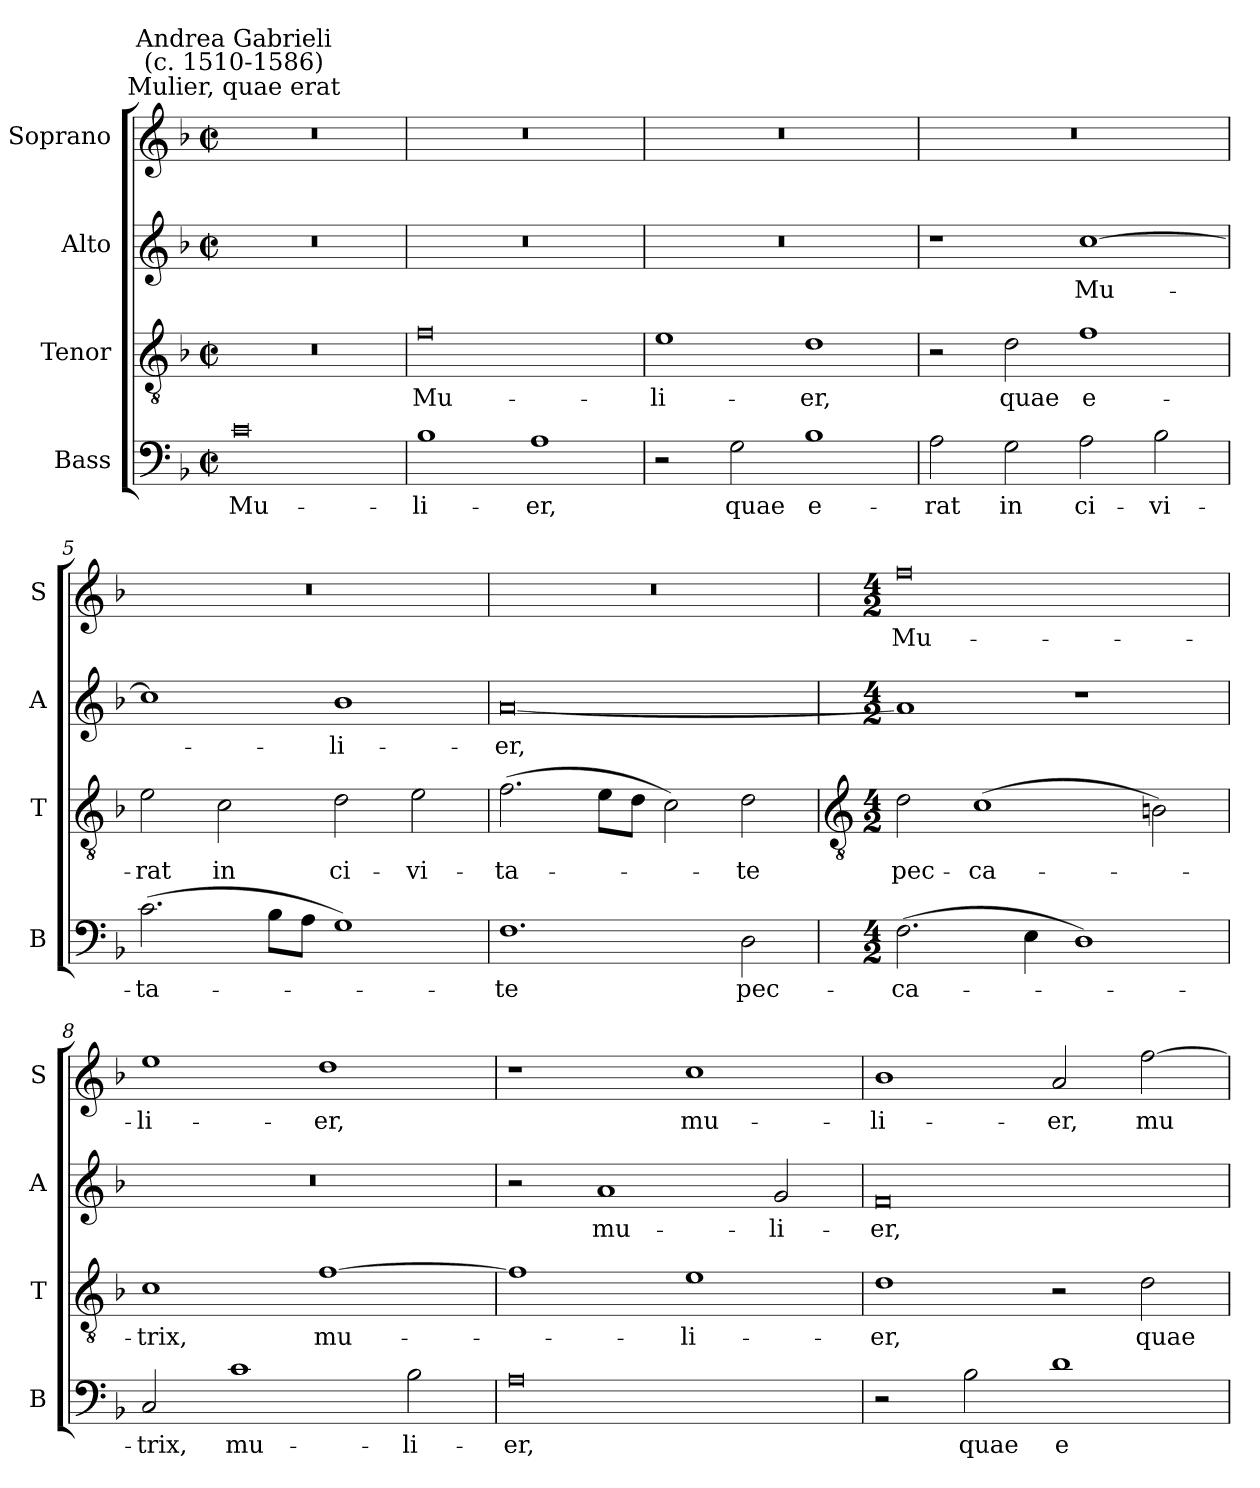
**kern	**text	**kern	**text	**kern	**text	**kern	**text
*part4	*part4	*part3	*part3	*part2	*part2	*part1	*part1
*staff4	*staff4	*staff3	*staff3	*staff2	*staff2	*staff1	*staff1
*I"Bass	*	*I"Tenor	*	*I"Alto	*	*I"Soprano	*
*I'B	*	*I'T	*	*I'A	*	*I'S	*
*clefF4	*	*clefGv2	*	*clefG2	*	*clefG2	*
*k[b-]	*	*k[b-]	*	*k[b-]	*	*k[b-]	*
*F:	*	*F:	*	*F:	*	*F:	*
*M4/2	*	*M4/2	*	*M4/2	*	*M4/2	*
*met(c|)	*	*met(c|)	*	*met(c|)	*	*met(c|)	*
=1	=1	=1	=1	=1	=1	=1	=1
!	!	!	!	!	!	!LO:TX:a:cj:t=Mulier, quae erat	!
!	!	!	!	!	!	!LO:TX:a:cj:t=Andrea Gabrieli\n(c. 1510-1586)	!
!	!LO:LY:b	!	!	!	!	!	!
0c	Mu-	0r	.	0r	.	0r	.
=2	=2	=2	=2	=2	=2	=2	=2
!	!LO:LY:b	!	!LO:LY:b	!	!	!	!
1B-	-li-	0f	Mu-	0r	.	0r	.
!	!LO:LY:b	!	!	!	!	!	!
1A	-er,	.	.	.	.	.	.
=3	=3	=3	=3	=3	=3	=3	=3
!	!	!	!LO:LY:b	!	!	!	!
2r	.	1e	-li-	0r	.	0r	.
!	!LO:LY:b	!	!	!	!	!	!
2G	quae	.	.	.	.	.	.
!	!LO:LY:b	!	!LO:LY:b	!	!	!	!
1B-	e-	1d	-er,	.	.	.	.
=4	=4	=4	=4	=4	=4	=4	=4
!	!LO:LY:b	!	!	!	!	!	!
2A	-rat	2r	.	1r	.	0r	.
!	!LO:LY:b	!	!LO:LY:b	!	!	!	!
2G	in	2d	quae	.	.	.	.
!	!LO:LY:b	!	!LO:LY:b	!	!LO:LY:b	!	!
2A	ci-	1f	e-	[1cc	Mu-	.	.
!	!LO:LY:b	!	!	!	!	!	!
2B-	-vi-	.	.	.	.	.	.
=5	=5	=5	=5	=5	=5	=5	=5
!	!LO:LY:b	!	!LO:LY:b	!	!	!	!
(>2.c	-ta-	2e	-rat	1cc]	.	0r	.
!	!	!	!LO:LY:b	!	!	!	!
.	.	2c	in	.	.	.	.
8B-L	.	.	.	.	.	.	.
8AJ	.	.	.	.	.	.	.
!	!	!	!LO:LY:b	!	!LO:LY:b	!	!
1G)	.	2d	ci-	1b-	li-	.	.
!	!	!	!LO:LY:b	!	!	!	!
.	.	2e	-vi-	.	.	.	.
=6	=6	=6	=6	=6	=6	=6	=6
!	!LO:LY:b	!	!LO:LY:b	!	!LO:LY:b	!	!
1.F	te	(>2.f	-ta-	[0a	-er,	0r	.
.	.	8eL	.	.	.	.	.
.	.	8dJ	.	.	.	.	.
.	.	2c)	.	.	.	.	.
!	!LO:LY:b	!	!LO:LY:b	!	!	!	!
2D	pec-	2d	te	.	.	.	.
!!LO:LB:g=z
=7	=7	=7	=7	=7	=7	=7	=7
*	*	*clefGv2	*	*	*	*	*
*M4/2	*	*M4/2	*	*M4/2	*	*M4/2	*
!	!LO:LY:b	!	!LO:LY:b	!	!	!	!LO:LY:b
(>2.F	-ca-	2d	pec-	1a]	.	0ff	Mu-
!	!	!	!LO:LY:b	!	!	!	!
.	.	(>1c	-ca-	.	.	.	.
4E	.	.	.	.	.	.	.
1D)	.	.	.	1r	.	.	.
.	.	2Bn)	.	.	.	.	.
=8	=8	=8	=8	=8	=8	=8	=8
!	!LO:LY:b	!	!LO:LY:b	!	!	!	!LO:LY:b
2C	trix,	1c	trix,	0r	.	1ee	-li-
!	!LO:LY:b	!	!	!	!	!	!
1c	mu-	.	.	.	.	.	.
!	!	!	!LO:LY:b	!	!	!	!LO:LY:b
.	.	[1f	mu-	.	.	1dd	-er,
!	!LO:LY:b	!	!	!	!	!	!
2B-	-li-	.	.	.	.	.	.
=9	=9	=9	=9	=9	=9	=9	=9
!	!LO:LY:b	!	!	!	!	!	!
0A	-er,	1f]	.	2r	.	1r	.
!	!	!	!	!	!LO:LY:b	!	!
.	.	.	.	1a	mu-	.	.
!	!	!	!LO:LY:b	!	!	!	!LO:LY:b
.	.	1e	li-	.	.	1cc	mu-
!	!	!	!	!	!LO:LY:b	!	!
.	.	.	.	2g	-li-	.	.
=10	=10	=10	=10	=10	=10	=10	=10
!	!	!	!LO:LY:b	!	!LO:LY:b	!	!LO:LY:b
2r	.	1d	-er,	0f	-er,	1b-	-li-
!	!LO:LY:b	!	!	!	!	!	!
2B-	quae	.	.	.	.	.	.
!	!LO:LY:b	!	!	!	!	!	!LO:LY:b
1d	e-	2r	.	.	.	2a	-er,
!	!	!	!LO:LY:b	!	!	!	!LO:LY:b
.	.	2d	quae	.	.	[2ff	mu-
=	=	=	=	=	=	=	=
*-	*-	*-	*-	*-	*-	*-	*-
